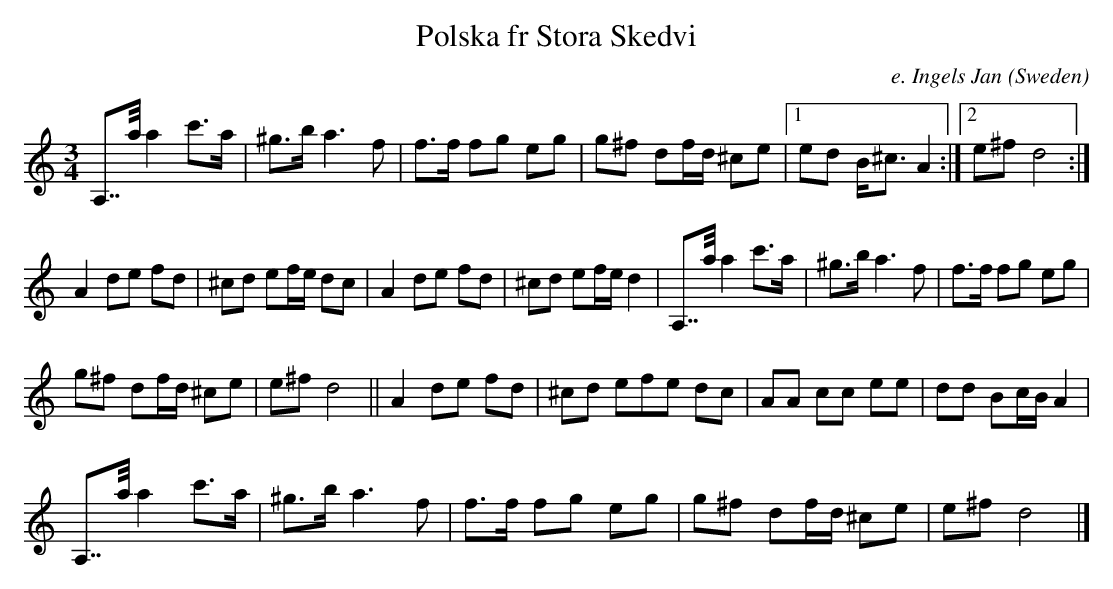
X:1
T:Polska fr Stora Skedvi
C:e. Ingels Jan
M:3/4
O:Sweden
K:D dorian
A,>>a a2 c'>a|^g>b a3 f|f>f fg eg|\
g^f df/d/ ^ce|1 ed B<^c A2 :|2 e^f d4 :|
A2 de fd|^cd ef/e/ dc|A2 de fd|^cd ef/e/ d2|\
A,>>a a2 c'>a|^g>b a3 f|f>f fg eg|
g^f df/d/ ^ce|e^f d4||\
A2 de fd|^cd efe dc|AA cc ee|dd Bc/B/ A2|
A,>>a a2 c'>a|^g>b a3 f|f>f fg eg|\
g^f df/d/ ^ce|e^f d4|]
